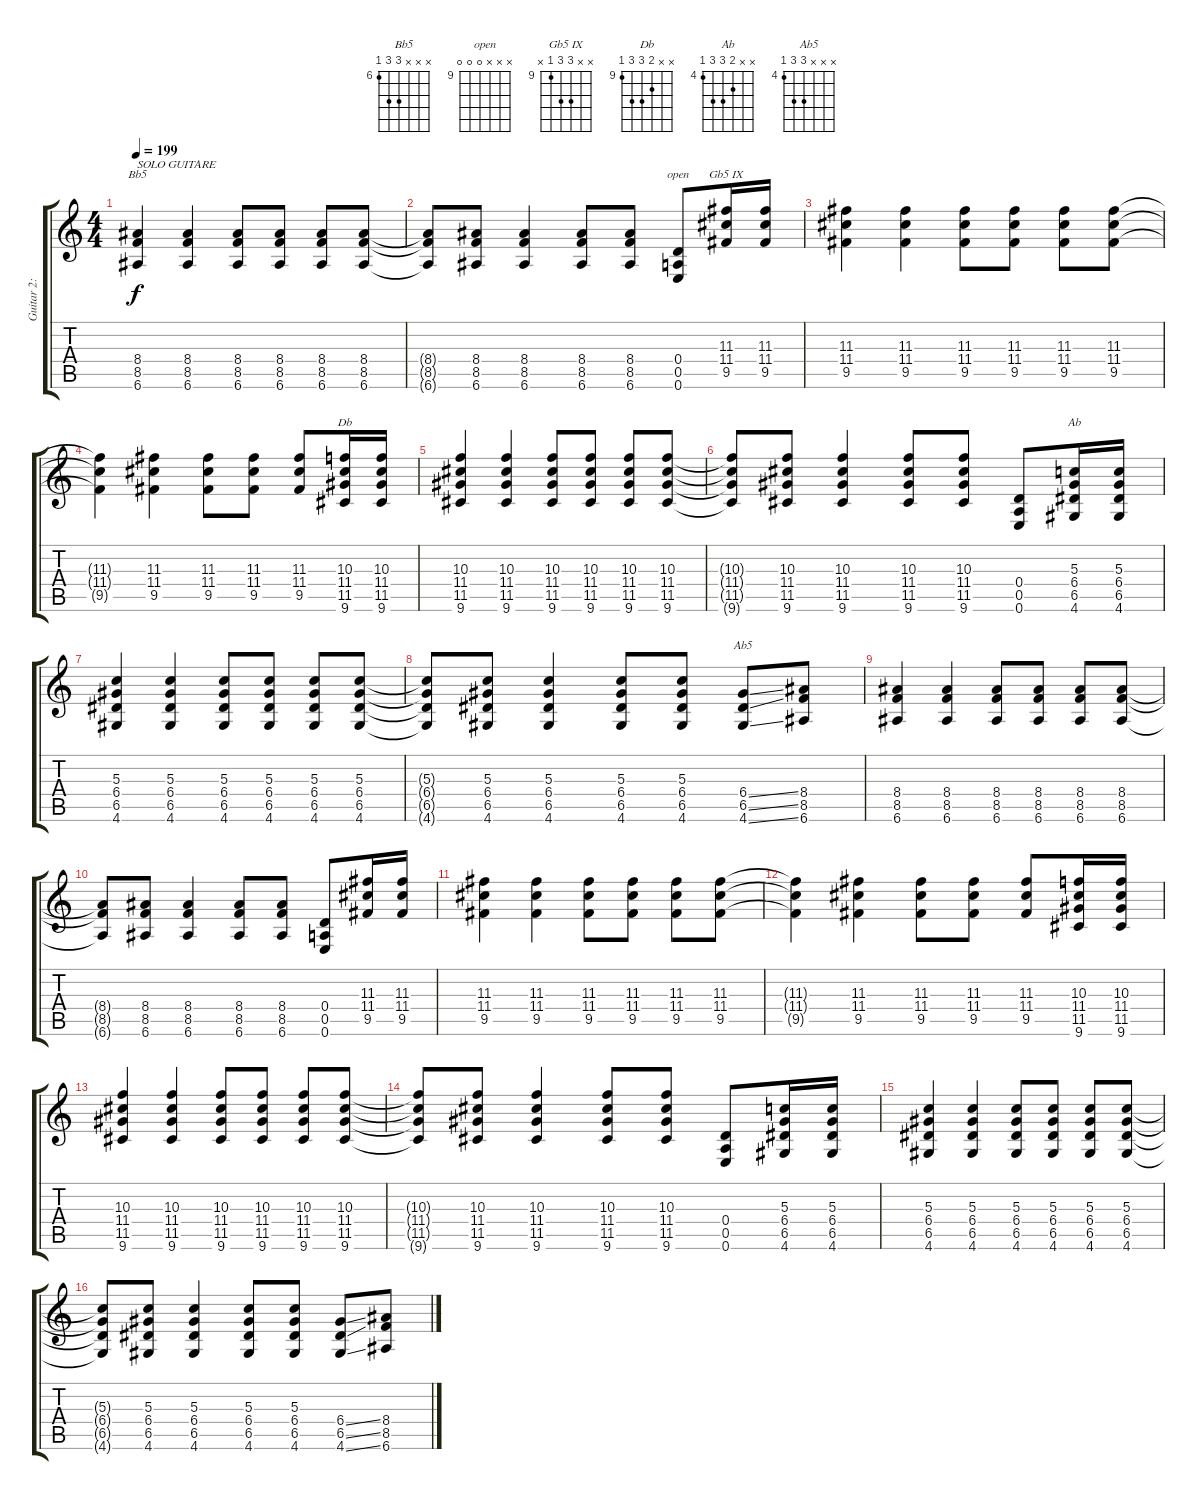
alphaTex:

\track ("Guitar 2: Overdrive" "Guitar 2: ") {instrument overdrivenguitar}
\staff {score tabs}
\tuning (E4 B3 G3 D3 A2 E2) {hide}
\chord ("Bb5" x x x 8 8 6) {firstfret 6}
\chord ("open" x x x 0 0 0) {firstfret 9}
\chord ("Gb5 IX" x x 11 11 9 x) {firstfret 9}
\chord ("Db" x x 10 11 11 9) {firstfret 9}
\chord ("Ab" x x 5 6 6 4) {firstfret 4}
\chord ("Ab5" x x x 6 6 4) {firstfret 4}
\ts (4 4)
\tempo 199
\clef g2
\ks c
(8.4 8.5 6.6).4{ch "Bb5" txt "SOLO GUITARE" dy f} (8.4 8.5 6.6).4 (8.4 8.5 6.6).8 (8.4 8.5 6.6).8 (8.4 8.5 6.6).8 (8.4 8.5 6.6).8 |
(8.4{t} 8.5{t} 6.6{t}).8 (8.4 8.5 6.6).8 (8.4 8.5 6.6).4 (8.4 8.5 6.6).8 (8.4 8.5 6.6).8 (0.4 0.5 0.6).8{ch "open"} (11.3 11.4 9.5).16{ch "Gb5 IX"} (11.3 11.4 9.5).16 |
(11.3 11.4 9.5).4 (11.3 11.4 9.5).4 (11.3 11.4 9.5).8 (11.3 11.4 9.5).8 (11.3 11.4 9.5).8 (11.3 11.4 9.5).8 |
(11.3{t} 11.4{t} 9.5{t}).4 (11.3 11.4 9.5).4 (11.3 11.4 9.5).8 (11.3 11.4 9.5).8 (11.3 11.4 9.5).8 (10.3 11.4 11.5 9.6).16{ch "Db"} (10.3 11.4 11.5 9.6).16 |
(10.3 11.4 11.5 9.6).4 (10.3 11.4 11.5 9.6).4 (10.3 11.4 11.5 9.6).8 (10.3 11.4 11.5 9.6).8 (10.3 11.4 11.5 9.6).8 (10.3 11.4 11.5 9.6).8 |
(10.3{t} 11.4{t} 11.5{t} 9.6{t}).8 (10.3 11.4 11.5 9.6).8 (10.3 11.4 11.5 9.6).4 (10.3 11.4 11.5 9.6).8 (10.3 11.4 11.5 9.6).8 (0.4 0.5 0.6).8 (5.3 6.4 6.5 4.6).16{ch "Ab"} (5.3 6.4 6.5 4.6).16 |
(5.3 6.4 6.5 4.6).4 (5.3 6.4 6.5 4.6).4 (5.3 6.4 6.5 4.6).8 (5.3 6.4 6.5 4.6).8 (5.3 6.4 6.5 4.6).8 (5.3 6.4 6.5 4.6).8 |
(5.3{t} 6.4{t} 6.5{t} 4.6{t}).8 (5.3 6.4 6.5 4.6).8 (5.3 6.4 6.5 4.6).4 (5.3 6.4 6.5 4.6).8 (5.3 6.4 6.5 4.6).8 (6.4{ss} 6.5{ss} 4.6{ss}).8{ch "Ab5"} (8.4 8.5 6.6).8 |
(8.4 8.5 6.6).4 (8.4 8.5 6.6).4 (8.4 8.5 6.6).8 (8.4 8.5 6.6).8 (8.4 8.5 6.6).8 (8.4 8.5 6.6).8 |
(8.4{t} 8.5{t} 6.6{t}).8 (8.4 8.5 6.6).8 (8.4 8.5 6.6).4 (8.4 8.5 6.6).8 (8.4 8.5 6.6).8 (0.4 0.5 0.6).8 (11.3 11.4 9.5).16 (11.3 11.4 9.5).16 |
(11.3 11.4 9.5).4 (11.3 11.4 9.5).4 (11.3 11.4 9.5).8 (11.3 11.4 9.5).8 (11.3 11.4 9.5).8 (11.3 11.4 9.5).8 |
(11.3{t} 11.4{t} 9.5{t}).4 (11.3 11.4 9.5).4 (11.3 11.4 9.5).8 (11.3 11.4 9.5).8 (11.3 11.4 9.5).8 (10.3 11.4 11.5 9.6).16 (10.3 11.4 11.5 9.6).16 |
(10.3 11.4 11.5 9.6).4 (10.3 11.4 11.5 9.6).4 (10.3 11.4 11.5 9.6).8 (10.3 11.4 11.5 9.6).8 (10.3 11.4 11.5 9.6).8 (10.3 11.4 11.5 9.6).8 |
(10.3{t} 11.4{t} 11.5{t} 9.6{t}).8 (10.3 11.4 11.5 9.6).8 (10.3 11.4 11.5 9.6).4 (10.3 11.4 11.5 9.6).8 (10.3 11.4 11.5 9.6).8 (0.4 0.5 0.6).8 (5.3 6.4 6.5 4.6).16 (5.3 6.4 6.5 4.6).16 |
(5.3 6.4 6.5 4.6).4 (5.3 6.4 6.5 4.6).4 (5.3 6.4 6.5 4.6).8 (5.3 6.4 6.5 4.6).8 (5.3 6.4 6.5 4.6).8 (5.3 6.4 6.5 4.6).8 |
(5.3{t} 6.4{t} 6.5{t} 4.6{t}).8 (5.3 6.4 6.5 4.6).8 (5.3 6.4 6.5 4.6).4 (5.3 6.4 6.5 4.6).8 (5.3 6.4 6.5 4.6).8 (6.4{ss} 6.5{ss} 4.6{ss}).8 (8.4 8.5 6.6).8
